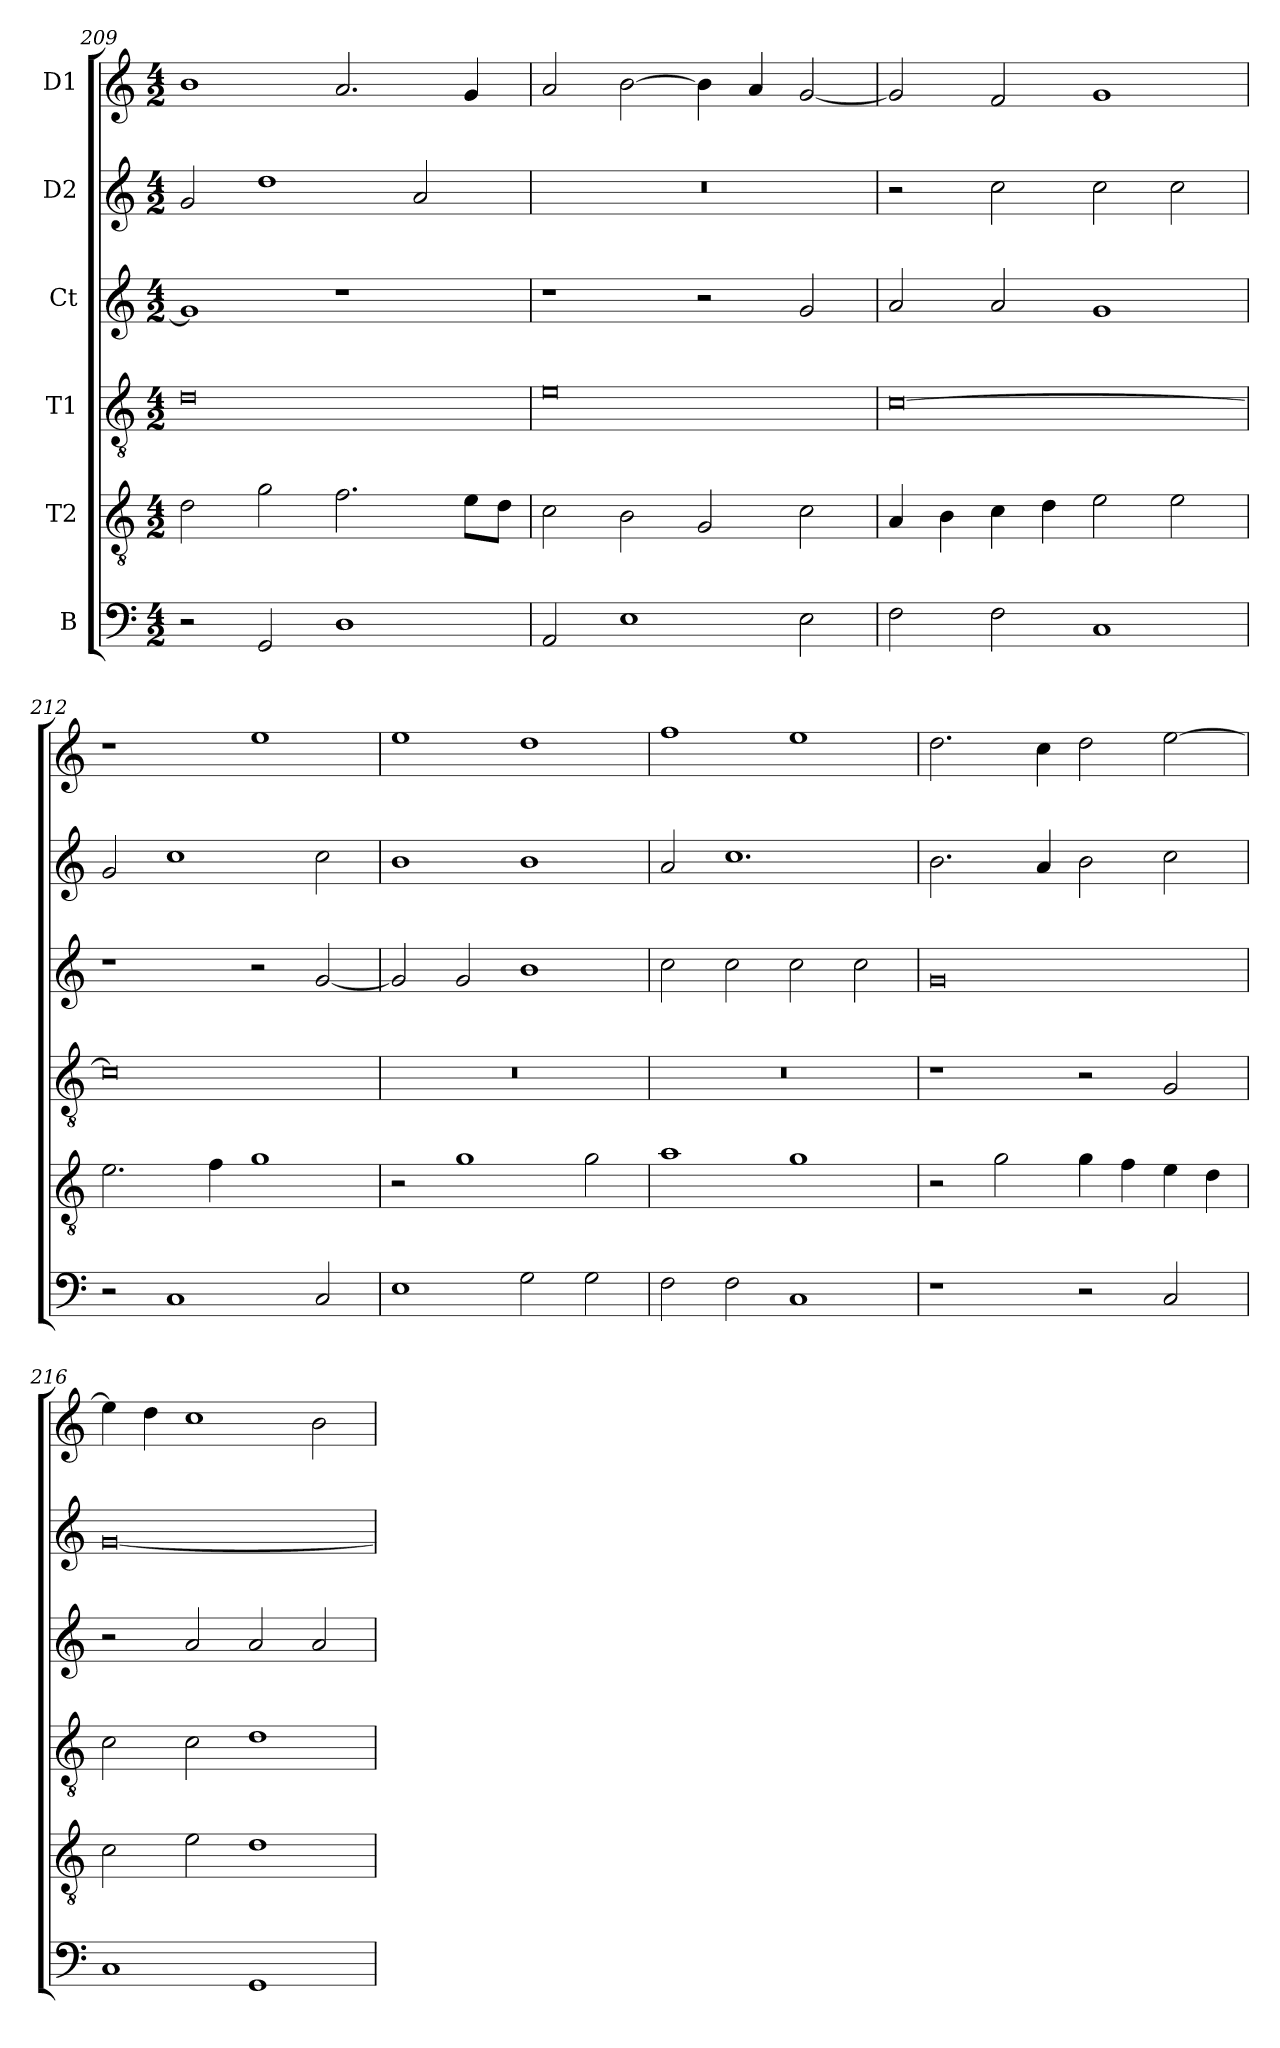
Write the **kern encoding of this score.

**kern	**kern	**kern	**kern	**kern	**kern
*part6	*part5	*part4	*part3	*part2	*part1
*staff6	*staff5	*staff4	*staff3	*staff2	*staff1
*I"B	*I"T2	*I"T1	*I"Ct	*I"D2	*I"D1
*clefF4	*clefGv2	*clefGv2	*clefG2	*clefG2	*clefG2
*	*ITrd7c12	*ITrd7c12	*	*	*
*k[]	*k[]	*k[]	*k[]	*k[]	*k[]
*C:	*C:	*C:	*C:	*C:	*C:
*M4/2	*M4/2	*M4/2	*M4/2	*M4/2	*M4/2
=209	=209	=209	=209	=209	=209
2r	2Di\	0Di	1gi]	2gi/	1bi
2GGi/	2Gi\	.	.	1ddi	.
1Di	2.Fi\	.	1r	.	2.ai/
.	.	.	.	2ai/	.
.	8Ei\L	.	.	.	4gi/
.	8Di\J	.	.	.	.
!!LO:PB:g=z
=210	=210	=210	=210	=210	=210
!	!	!	!	!LO:N:vis=1	!
2AAi/	2Ci\	0Ei	1r	0r	2ai/
1Ei	2BBi\	.	.	.	[>2bi\
.	2GGi/	.	2r	.	4bi\]
.	.	.	.	.	4ai/
2Ei\	2Ci\	.	2gi/	.	[<2gi/
=211	=211	=211	=211	=211	=211
2Fi\	4AAi/	[>0Ci	2ai/	2r	2gi/]
.	4BBi\	.	.	.	.
2Fi\	4Ci\	.	2ai/	2cci\	2fi/
.	4Di\	.	.	.	.
1Ci	2Ei\	.	1gi	2cci\	1gi
.	2Ei\	.	.	2cci\	.
=212	=212	=212	=212	=212	=212
2r	2.Ei\	0Ci]	1r	2gi/	1r
1Ci	.	.	.	1cci	.
.	4Fi\	.	.	.	.
.	1Gi	.	2r	.	1eei
2Ci/	.	.	[<2gi/	2cci\	.
!!LO:PB:g=z
=213	=213	=213	=213	=213	=213
!	!	!LO:N:vis=1	!	!	!
1Ei	2r	0r	2gi/]	1bi	1eei
.	1Gi	.	2gi/	.	.
2Gi\	.	.	1bi	1bi	1ddi
2Gi\	2Gi\	.	.	.	.
=214	=214	=214	=214	=214	=214
!	!	!LO:N:vis=1	!	!	!
2Fi\	1Ai	0r	2cci\	2ai/	1ffi
2Fi\	.	.	2cci\	1.cci	.
1Ci	1Gi	.	2cci\	.	1eei
.	.	.	2cci\	.	.
=215	=215	=215	=215	=215	=215
1r	2r	1r	0gi	2.bi\	2.ddi\
.	2Gi\	.	.	.	.
.	.	.	.	4ai/	4cci\
2r	4Gi\	2r	.	2bi\	2ddi\
.	4Fi\	.	.	.	.
2Ci/	4Ei\	2GGi/	.	2cci\	[>2eei\
.	4Di\	.	.	.	.
!!LO:PB:g=z
=216	=216	=216	=216	=216	=216
1Ci	2Ci\	2Ci\	2r	[<0gi	4eei\]
.	.	.	.	.	4ddi\
.	2Ei\	2Ci\	2ai/	.	1cci
1GGi	1Di	1Di	2ai/	.	.
.	.	.	2ai/	.	2bi\
=	=	=	=	=	=
*-	*-	*-	*-	*-	*-
